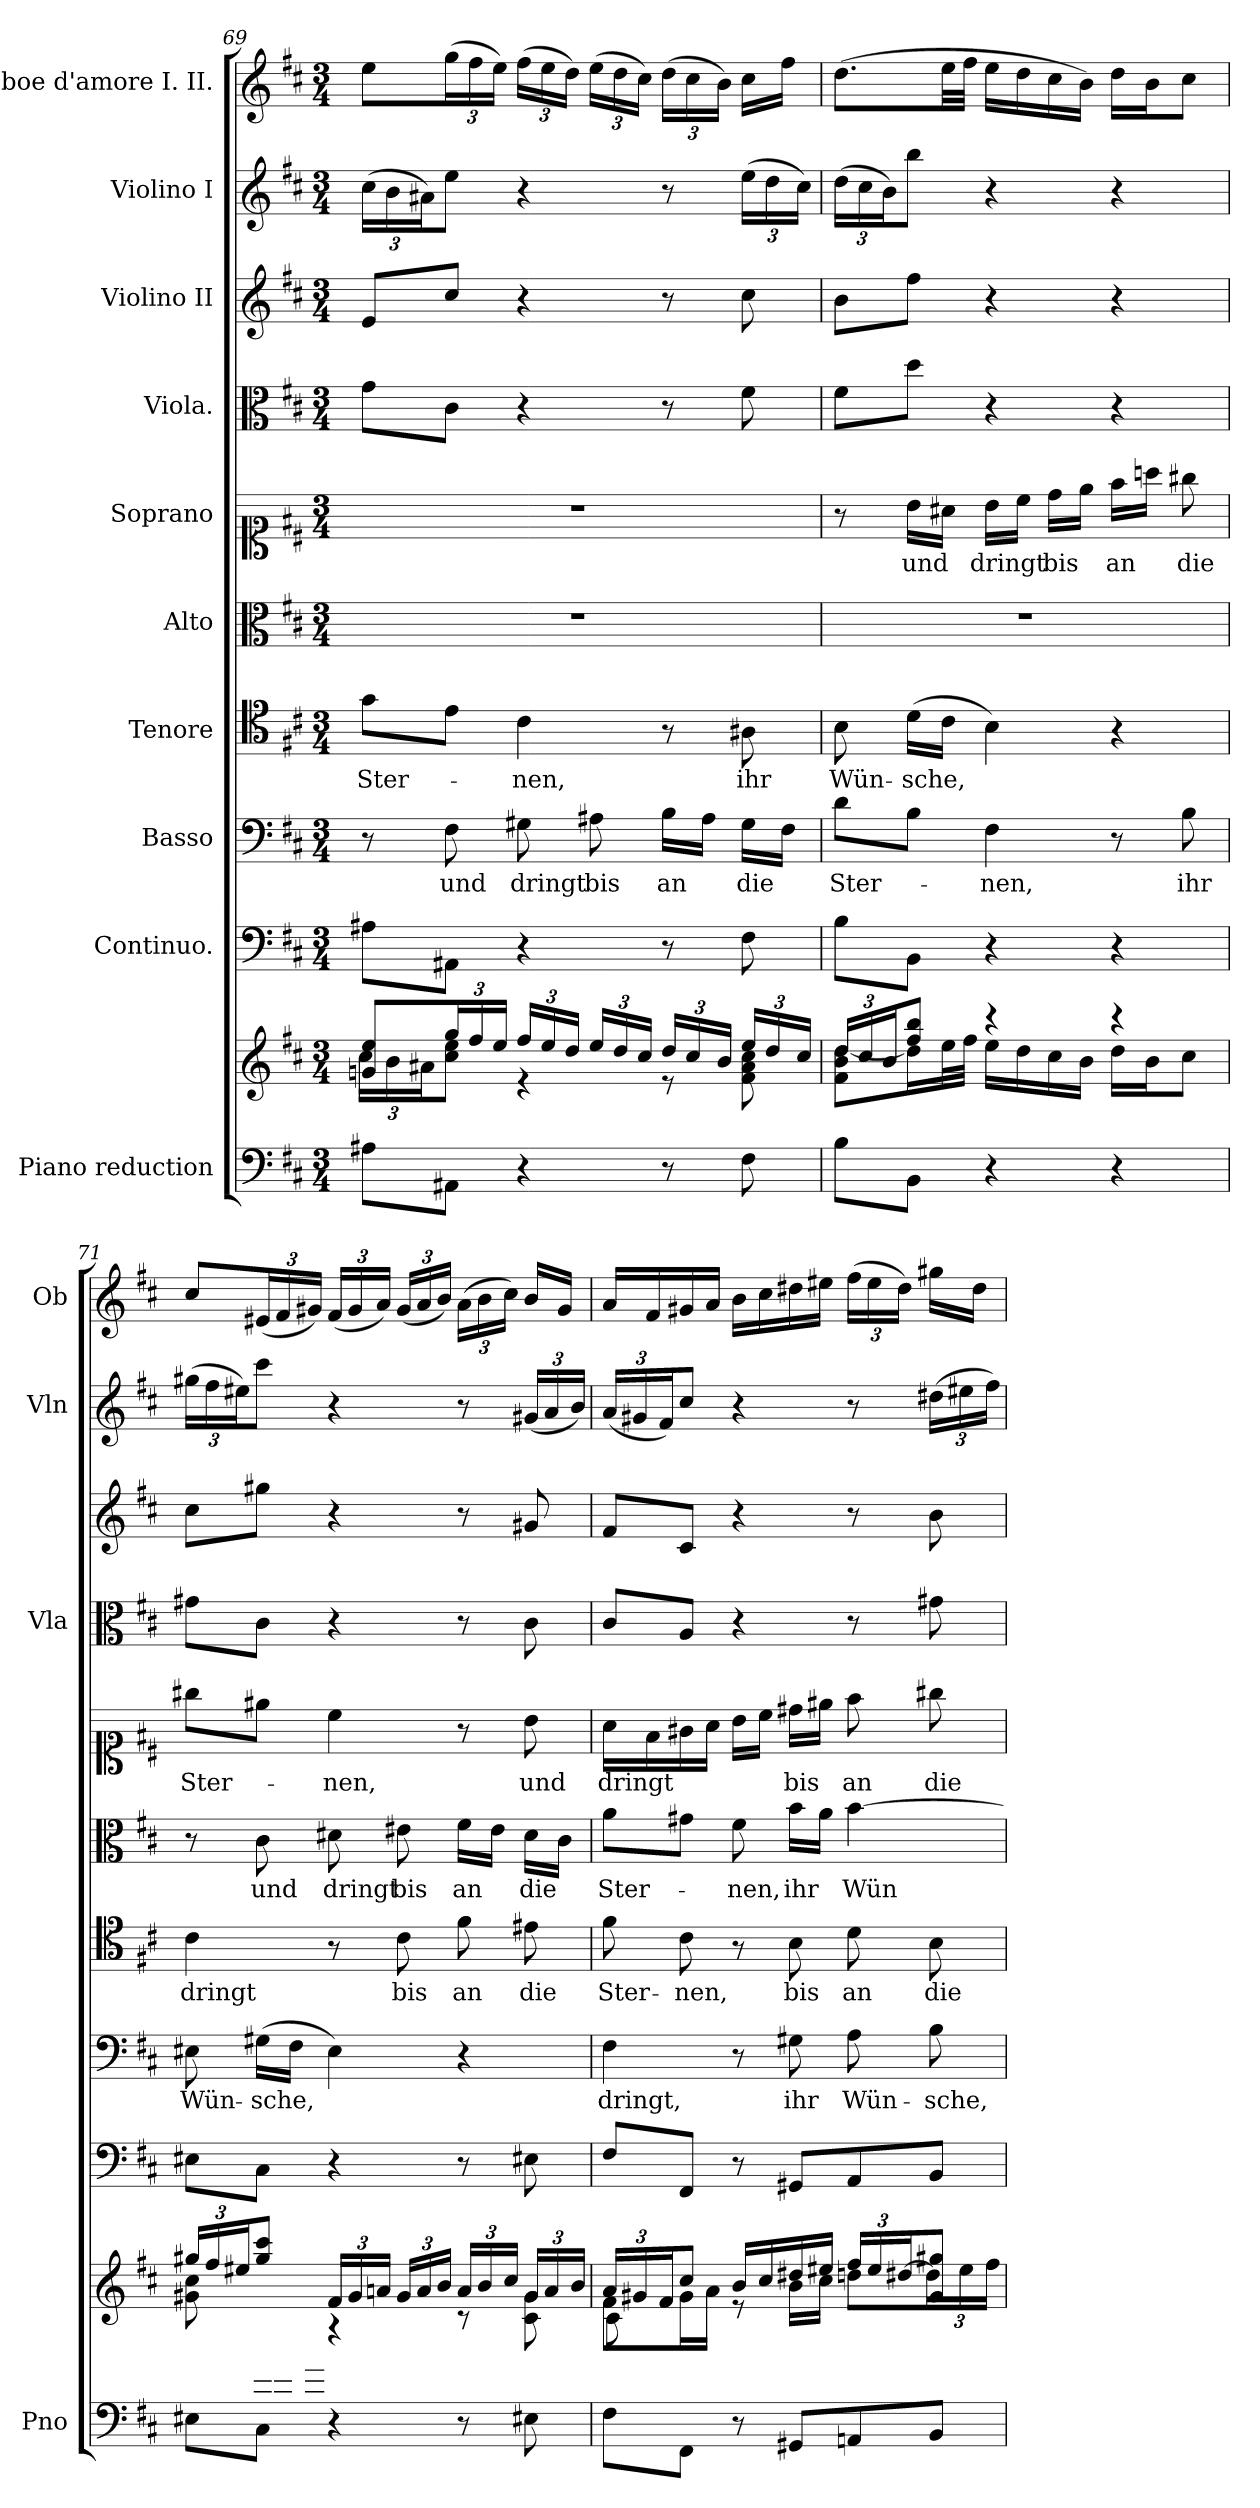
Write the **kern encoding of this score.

**kern	**kern	**kern	**kern	**text	**kern	**text	**kern	**text	**kern	**text	**kern	**kern	**kern	**kern
*part10	*part10	*part9	*part8	*part8	*part7	*part7	*part6	*part6	*part5	*part5	*part4	*part3	*part2	*part1
*staff11	*staff10	*staff9	*staff8	*staff8	*staff7	*staff7	*staff6	*staff6	*staff5	*staff5	*staff4	*staff3	*staff2	*staff1
*I"Piano reduction	*	*I"Continuo.	*I"Basso	*	*I"Tenore	*	*I"Alto	*	*I"Soprano	*	*I"Viola.	*I"Violino II	*I"Violino I	*I"Oboe d'amore I. II.
*I'Pno	*	*	*	*	*	*	*	*	*	*	*I'Vla	*	*I'Vln	*I'Ob
*clefF4	*clefG2	*clefF4	*clefF4	*	*clefC4	*	*clefC3	*	*clefC1	*	*clefC3	*clefG2	*clefG2	*clefG2
*k[f#c#]	*k[f#c#]	*k[f#c#]	*k[f#c#]	*	*k[f#c#]	*	*k[f#c#]	*	*k[f#c#]	*	*k[f#c#]	*k[f#c#]	*k[f#c#]	*k[f#c#]
*M3/4	*M3/4	*M3/4	*M3/4	*	*M3/4	*	*M3/4	*	*M3/4	*	*M3/4	*M3/4	*M3/4	*M3/4
=69	=69	=69	=69	=69	=69	=69	=69	=69	=69	=69	=69	=69	=69	=69
*	*^	*	*	*	*	*	*	*	*	*	*	*	*	*
*	*	*Xbrackettup	*	*	*	*	*	*	*	*	*	*	*	*	*
!	!	!	!	!	!	!	!LO:LY:b	!	!	!	!	!	!	!	!
*	*	*	*	*	*	*	*	*	*	*	*	*	*	*Xbrackettup	*
8A#X\L	8gn/ 8ee/L	24cc#\LL	8A#X\L	8r	.	8g\L	Ster-	2.r	.	2.r	.	8g\L	8e/L	(24cc#\LL	8ee\L
.	.	24b\	.	.	.	.	.	.	.	.	.	.	.	24b\	.
.	.	24a#X\J	.	.	.	.	.	.	.	.	.	.	.	24a#X\J)	.
!	!	!	!	!	!LO:LY:b	!	!	!	!	!	!	!	!	!	!
*	*	*	*	*	*	*	*	*	*	*	*	*	*	*	*Xbrackettup
8AA#X\J	24gg/L	8cc#\ 8ee\J	8AA#X\J	8F#\	und	8e\J	.	.	.	.	.	8c#\J	8cc#/J	8ee\J	(24gg\L
.	24ff#/	.	.	.	.	.	.	.	.	.	.	.	.	.	24ff#\
.	24ee/JJ	.	.	.	.	.	.	.	.	.	.	.	.	.	24ee\JJ)
!	!	!	!	!	!LO:LY:b	!	!LO:LY:b	!	!	!	!	!	!	!	!
4r	24ff#/LL	4r	4r	8G#X\	dringt	4c#\	-nen,	.	.	.	.	4r	4r	4r	(24ff#\LL
.	24ee/	.	.	.	.	.	.	.	.	.	.	.	.	.	24ee\
.	24dd/JJ	.	.	.	.	.	.	.	.	.	.	.	.	.	24dd\JJ)
!	!	!	!	!	!LO:LY:b	!	!	!	!	!	!	!	!	!	!
.	24ee/LL	.	.	8A#X\	bis	.	.	.	.	.	.	.	.	.	(24ee\LL
.	24dd/	.	.	.	.	.	.	.	.	.	.	.	.	.	24dd\
.	24cc#/JJ	.	.	.	.	.	.	.	.	.	.	.	.	.	24cc#\JJ)
!	!	!	!	!	!LO:LY:b	!	!	!	!	!	!	!	!	!	!
8r	24dd/LL	8r	8r	16B\LL	an	8r	.	.	.	.	.	8r	8r	8r	(24dd\LL
.	24cc#/	.	.	.	.	.	.	.	.	.	.	.	.	.	24cc#\
.	.	.	.	16A#\JJ	.	.	.	.	.	.	.	.	.	.	.
.	24b/JJ	.	.	.	.	.	.	.	.	.	.	.	.	.	24b\JJ)
!	!	!	!	!	!LO:LY:b	!	!LO:LY:b	!	!	!	!	!	!	!	!
8F#\	24ee/LL	8f#\ 8a#\ 8cc#\	8F#\	16G#\LL	die	8A#X\	ihr	.	.	.	.	8f#\	8cc#\	(24ee\LL	16cc#\LL
.	24dd/	.	.	.	.	.	.	.	.	.	.	.	.	24dd\	.
.	.	.	.	16F#\JJ	.	.	.	.	.	.	.	.	.	.	16ff#\JJ
.	24cc#/JJ	.	.	.	.	.	.	.	.	.	.	.	.	24cc#\JJ)	.
!!LO:PB:g=z
=70	=70	=70	=70	=70	=70	=70	=70	=70	=70	=70	=70	=70	=70	=70	=70
!	!	!	!	!	!LO:LY:b	!	!LO:LY:b	!	!	!	!	!	!	!	!
8B\L	24dd/LL	8f#\ 8b\ [8dd\L	8B\L	8d\L	Ster-	8B\	Wün-	2.r	.	8r	.	8f#\L	8b\L	(24dd\LL	(8.dd\L
.	24cc#/	.	.	.	.	.	.	.	.	.	.	.	.	24cc#\	.
.	24b/J	.	.	.	.	.	.	.	.	.	.	.	.	24b\J)	.
!	!	!	!	!	!	!	!LO:LY:b	!	!	!	!LO:LY:b	!	!	!	!
8BB\J	8ff#/ 8bb/J	16dd\L]	8BB\J	8B\J	.	(16d\LL	-sche,	.	.	16b\LL	und	8dd\J	8ff#\J	8bb\J	.
.	.	32ee\L	.	.	.	16c#\JJ	.	.	.	16a#X\JJ	.	.	.	.	32ee\LL
.	.	32ff#\JJJ	.	.	.	.	.	.	.	.	.	.	.	.	32ff#\JJJ
!	!	!	!	!	!LO:LY:b	!	!	!	!	!	!LO:LY:b	!	!	!	!
4r	4r	16ee\LL	4r	4F#\	-nen,	4B\)	.	.	.	16b\LL	dringt	4r	4r	4r	16ee\LL
.	.	16dd\	.	.	.	.	.	.	.	16cc#\JJ	.	.	.	.	16dd\
!	!	!	!	!	!	!	!	!	!	!	!LO:LY:b	!	!	!	!
.	.	16cc#\	.	.	.	.	.	.	.	16dd\LL	bis	.	.	.	16cc#\
.	.	16b\JJ	.	.	.	.	.	.	.	16ee\JJ	.	.	.	.	16b\JJ)
!	!	!	!	!	!	!	!	!	!	!	!LO:LY:b	!	!	!	!
4r	4r	16dd\LL	4r	8r	.	4r	.	.	.	16ff#\LL	an	4r	4r	4r	16dd\LL
.	.	16b\J	.	.	.	.	.	.	.	16aan\JJ	.	.	.	.	16b\J
!	!	!	!	!	!LO:LY:b	!	!	!	!	!	!LO:LY:b	!	!	!	!
.	.	8cc#\J	.	8B\	ihr	.	.	.	.	8gg#X\	die	.	.	.	8cc#\J
=71	=71	=71	=71	=71	=71	=71	=71	=71	=71	=71	=71	=71	=71	=71	=71
*^	*	*	*	*	*	*	*	*	*	*	*	*	*	*	*
!	!	!	!	!	!	!LO:LY:b	!	!LO:LY:b	!	!	!	!LO:LY:b	!	!	!	!
8ryy	8E#X\L	24gg#X/LL	8g#X\ 8cc#\L	8E#X\L	8E#X\	Wün-	4c#\	dringt	8r	.	8gg#X\L	Ster-	8g#X\L	8cc#\L	(24gg#X\LL	8cc#/L
.	.	24ff#/	.	.	.	.	.	.	.	.	.	.	.	.	24ff#\	.
.	.	24ee#X/J	.	.	.	.	.	.	.	.	.	.	.	.	24ee#X\J)	.
*Xbrackettup	*	*	*	*	*	*	*	*	*	*	*	*	*	*	*	*
!	!	!	!	!	!	!LO:LY:b	!	!	!	!LO:LY:b	!	!	!	!	!	!
24e#X/L	8C#\J	8gg#/ 8ccc#/J	8ryy	8C#\J	(16G#X\LL	-sche,	.	.	8c#\	und	8ee#X\J	.	8c#\J	8gg#X\J	8ccc#\J	(24e#X/L
24f#/	.	.	.	.	.	.	.	.	.	.	.	.	.	.	.	24f#/
.	.	.	.	.	16F#\JJ	.	.	.	.	.	.	.	.	.	.	.
24g#X/JJ	.	.	.	.	.	.	.	.	.	.	.	.	.	.	.	24g#X/JJ)
!	!	!	!	!	!	!	!	!	!	!LO:LY:b	!	!LO:LY:b	!	!	!	!
2ryy	4r	24f#/LL	4r	4r	4E#\)	.	8r	.	8d#X\	dringt	4cc#\	-nen,	4r	4r	4r	(24f#/LL
.	.	24g#/	.	.	.	.	.	.	.	.	.	.	.	.	.	24g#/
.	.	24an/JJ	.	.	.	.	.	.	.	.	.	.	.	.	.	24a/JJ)
!	!	!	!	!	!	!	!	!LO:LY:b	!	!LO:LY:b	!	!	!	!	!	!
.	.	24g#/LL	.	.	.	.	8c#\	bis	8e#X\	bis	.	.	.	.	.	(24g#/LL
.	.	24a/	.	.	.	.	.	.	.	.	.	.	.	.	.	24a/
.	.	24b/JJ	.	.	.	.	.	.	.	.	.	.	.	.	.	24b/JJ)
!	!	!	!	!	!	!	!	!LO:LY:b	!	!LO:LY:b	!	!	!	!	!	!
.	8r	24a/LL	8r	8r	4r	.	8f#\	an	16f#\LL	an	8r	.	8r	8r	8r	(24a\LL
.	.	24b/	.	.	.	.	.	.	.	.	.	.	.	.	.	24b\
.	.	.	.	.	.	.	.	.	16e#\JJ	.	.	.	.	.	.	.
.	.	24cc#/JJ	.	.	.	.	.	.	.	.	.	.	.	.	.	24cc#\JJ)
!	!	!	!	!	!	!	!	!LO:LY:b	!	!LO:LY:b	!	!LO:LY:b	!	!	!	!
.	8E#X\	24g#/LL	8c#\ 8g#\	8E#X\	.	.	8e#X\	die	16d#\LL	die	8b\	und	8c#\	8g#X/	(24g#X/LL	16b/LL
.	.	24a/	.	.	.	.	.	.	.	.	.	.	.	.	24a/	.
.	.	.	.	.	.	.	.	.	16c#\JJ	.	.	.	.	.	.	16g#/JJ
.	.	24b/JJ	.	.	.	.	.	.	.	.	.	.	.	.	24b/JJ)	.
=72	=72	=72	=72	=72	=72	=72	=72	=72	=72	=72	=72	=72	=72	=72	=72	=72
*	*	*	*^	*	*	*	*	*	*	*	*	*	*	*	*	*
!	!	!	!	!	!	!	!LO:LY:b	!	!LO:LY:b	!	!LO:LY:b	!	!LO:LY:b	!	!	!	!
8ryy	8F#\L	24a/LL	8f#\L	8c#\L	8F#/L	4F#\	dringt,	8f#\	Ster-	8a\L	Ster-	16a\LL	dringt	8c#/L	8f#/L	(24a/LL	16a/LL
.	.	24g#X/	.	.	.	.	.	.	.	.	.	.	.	.	.	24g#X/	.
.	.	.	.	.	.	.	.	.	.	.	.	16f#\	.	.	.	.	16f#/
.	.	24f#/J	.	.	.	.	.	.	.	.	.	.	.	.	.	24f#/J)	.
!	!	!	!	!	!	!	!	!	!LO:LY:b	!	!	!	!	!	!	!	!
8An/J	8FF#\J	8cc#/J	16g#\L	2ryy	8FF#/J	.	.	8c#\	-nen,	8g#X\J	.	16g#X\	.	8A/J	8c#/J	8cc#/J	16g#X/
.	.	.	16a\JJ	.	.	.	.	.	.	.	.	16a\JJ	.	.	.	.	16a/JJ
!	!	!	!	!	!	!	!	!	!	!	!LO:LY:b	!	!	!	!	!	!
8r	8ryy	16b/LL	8r	.	8r	8r	.	8r	.	8f#\	-nen,	16b\LL	.	4r	4r	4r	16b\LL
.	.	16cc#/	.	.	.	.	.	.	.	.	.	16cc#\JJ	.	.	.	.	16cc#\
!	!	!	!	!	!	!	!LO:LY:b	!	!LO:LY:b	!	!LO:LY:b	!	!LO:LY:b	!	!	!	!
8GG#X/L	8ryy	16dd#X/	16b\LL	.	8GG#X/L	8G#X\	ihr	8B\	bis	16b\LL	ihr	16dd#X\LL	bis	.	.	.	16dd#X\
.	.	16ee#X/JJ	16cc#\JJ	.	.	.	.	.	.	16a\JJ	.	16ee#X\JJ	.	.	.	.	16ee#X\JJ
!	!	!	!	!	!	!	!LO:LY:b	!	!LO:LY:b	!	!LO:LY:b	!	!LO:LY:b	!	!	!	!
8AAn/	4ryy	24ff#/LL	8ddn\L	.	8AA/	8A\	Wün-	8d\	an	[4b\	Wün-	8ff#\	an	8r	8r	8r	(24ff#\LL
.	.	24ee#/	.	.	.	.	.	.	.	.	.	.	.	.	.	.	24ee#\
.	.	[<24dd#X/J	.	.	.	.	.	.	.	.	.	.	.	.	.	.	24dd#\JJ)
!	!	!	!	!	!	!	!LO:LY:b	!	!LO:LY:b	!	!	!	!LO:LY:b	!	!	!	!
8BB/J	.	8g#/ 8gg#X/J	24dd#\L]	8ryy	8BB/J	8B\	-sche,	8B\	die	.	.	8gg#X\	die	8g#X\	8b\	(24dd#X\LL	16gg#X\LL
.	.	.	24ee#\	.	.	.	.	.	.	.	.	.	.	.	.	24ee#X\	.
.	.	.	.	.	.	.	.	.	.	.	.	.	.	.	.	.	16dd#\JJ
.	.	.	24ff#\JJ	.	.	.	.	.	.	.	.	.	.	.	.	24ff#\JJ)	.
*v	*v	*	*	*	*	*	*	*	*	*	*	*	*	*	*	*	*
*	*v	*v	*v	*	*	*	*	*	*	*	*	*	*	*	*	*
=	=	=	=	=	=	=	=	=	=	=	=	=	=	=
*-	*-	*-	*-	*-	*-	*-	*-	*-	*-	*-	*-	*-	*-	*-
